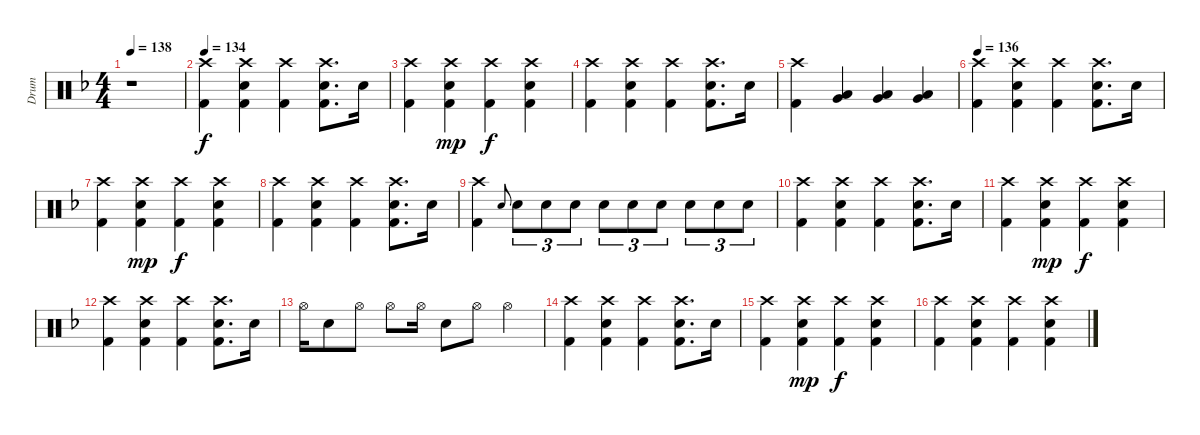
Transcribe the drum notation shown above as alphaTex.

\track ("Drum" "Drum") {instrument percussion}
\staff {score}
\articulation defaults
\ts (4 4)
\tempo 138
\clef neutral
\ks f
r.1{dy f} |
\tempo 134
("Crash high (hit)" "Kick (hit) 2").4 ("Crash high (hit)" "Snare (hit) 2" "Kick (hit) 2").4 ("Crash high (hit)" "Kick (hit) 2").4 ("Crash high (hit)" "Snare (hit) 2" "Kick (hit) 2").8{d} "Snare (hit) 2".16 |
("Crash high (hit)" "Kick (hit) 2").4 ("Crash high (hit)" "Snare (hit) 2" "Kick (hit) 2").4{dy mp} ("Crash high (hit)" "Kick (hit) 2").4{dy f} ("Crash high (hit)" "Snare (hit) 2" "Kick (hit) 2").4 |
("Crash high (hit)" "Kick (hit) 2").4 ("Crash high (hit)" "Snare (hit) 2" "Kick (hit) 2").4 ("Crash high (hit)" "Kick (hit) 2").4 ("Crash high (hit)" "Snare (hit) 2" "Kick (hit) 2").8{d} "Snare (hit) 2".16 |
("Crash high (hit)" "Kick (hit) 2").4 ("Low Tom (hit)" "Very Low Tom (hit)").4 ("Low Tom (hit)" "Very Low Tom (hit)").4 ("Low Tom (hit)" "Very Low Tom (hit)").4 |
\tempo 136
("Crash high (hit)" "Kick (hit) 2").4 ("Crash high (hit)" "Snare (hit) 2" "Kick (hit) 2").4 ("Crash high (hit)" "Kick (hit) 2").4 ("Crash high (hit)" "Snare (hit) 2" "Kick (hit) 2").8{d} "Snare (hit) 2".16 |
("Crash high (hit)" "Kick (hit) 2").4 ("Crash high (hit)" "Snare (hit) 2" "Kick (hit) 2").4{dy mp} ("Crash high (hit)" "Kick (hit) 2").4{dy f} ("Crash high (hit)" "Snare (hit) 2" "Kick (hit) 2").4 |
("Crash high (hit)" "Kick (hit) 2").4 ("Crash high (hit)" "Snare (hit) 2" "Kick (hit) 2").4 ("Crash high (hit)" "Kick (hit) 2").4 ("Crash high (hit)" "Snare (hit) 2" "Kick (hit) 2").8{d} "Snare (hit) 2".16 |
("Crash high (hit)" "Kick (hit) 2").4 "Snare (hit) 2".8{gr onbeat} "Snare (hit) 2".8{tu (3 2)} "Snare (hit) 2".8{tu (3 2)} "Snare (hit) 2".8{tu (3 2)} "Snare (hit) 2".8{tu (3 2)} "Snare (hit) 2".8{tu (3 2)} "Snare (hit) 2".8{tu (3 2)} "Snare (hit) 2".8{tu (3 2)} "Snare (hit) 2".8{tu (3 2)} "Snare (hit) 2".8{tu (3 2)} |
("Crash high (hit)" "Kick (hit) 2").4 ("Crash high (hit)" "Snare (hit) 2" "Kick (hit) 2").4 ("Crash high (hit)" "Kick (hit) 2").4 ("Crash high (hit)" "Snare (hit) 2" "Kick (hit) 2").8{d} "Snare (hit) 2".16 |
("Crash high (hit)" "Kick (hit) 2").4 ("Crash high (hit)" "Snare (hit) 2" "Kick (hit) 2").4{dy mp} ("Crash high (hit)" "Kick (hit) 2").4{dy f} ("Crash high (hit)" "Snare (hit) 2" "Kick (hit) 2").4 |
("Crash high (hit)" "Kick (hit) 2").4 ("Crash high (hit)" "Snare (hit) 2" "Kick (hit) 2").4 ("Crash high (hit)" "Kick (hit) 2").4 ("Crash high (hit)" "Snare (hit) 2" "Kick (hit) 2").8{d} "Snare (hit) 2".16 |
"Hi-Hat (open)".16 "Snare (hit) 2".8 "Hi-Hat (open)".8 "Hi-Hat (open)".8 "Hi-Hat (open)".16 "Snare (hit) 2".8 "Hi-Hat (open)".8 "Hi-Hat (open)".4 |
("Crash high (hit)" "Kick (hit) 2").4 ("Crash high (hit)" "Snare (hit) 2" "Kick (hit) 2").4 ("Crash high (hit)" "Kick (hit) 2").4 ("Crash high (hit)" "Snare (hit) 2" "Kick (hit) 2").8{d} "Snare (hit) 2".16 |
("Crash high (hit)" "Kick (hit) 2").4 ("Crash high (hit)" "Snare (hit) 2" "Kick (hit) 2").4{dy mp} ("Crash high (hit)" "Kick (hit) 2").4{dy f} ("Crash high (hit)" "Snare (hit) 2" "Kick (hit) 2").4 |
("Crash high (hit)" "Kick (hit) 2").4 ("Crash high (hit)" "Snare (hit) 2" "Kick (hit) 2").4 ("Crash high (hit)" "Kick (hit) 2").4 ("Crash high (hit)" "Snare (hit) 2" "Kick (hit) 2").4
